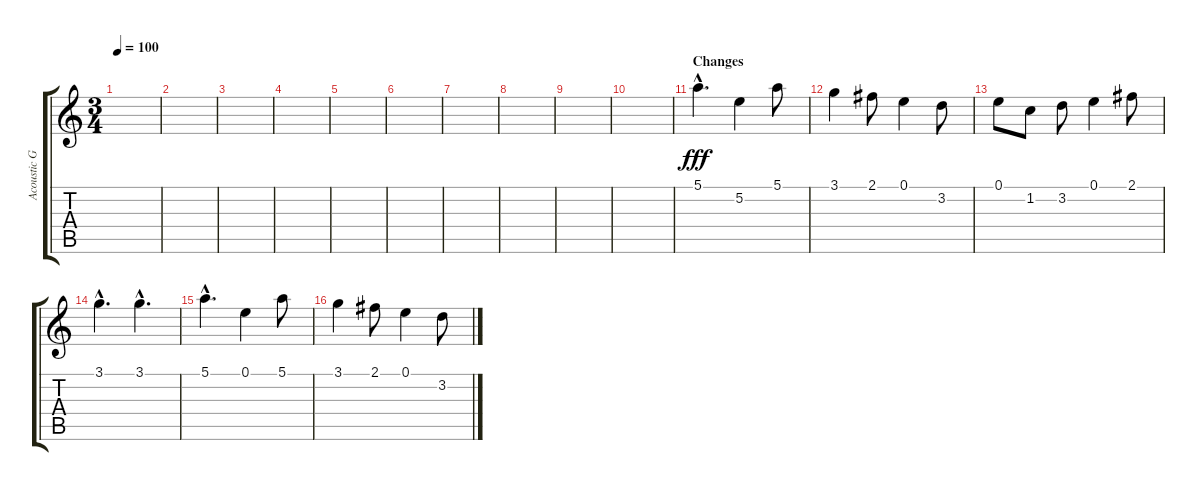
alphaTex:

\track ("Acoustic Guitar" "Acoustic G") {instrument acousticguitarsteel}
\staff {score tabs}
\tuning (E4 B3 G3 D3 A2 E2) {hide}
\ts (3 4)
\tempo 100
\clef g2
\ks c
|
|
|
|
|
|
|
|
|
|
\section ("" "Changes")
5.1{hac}.4{d dy fff} 5.2.4 5.1.8 |
3.1.4 2.1.8 0.1.4 3.2.8 |
0.1.8 1.2.8 3.2.8 0.1.4 2.1.8 |
3.1{hac}.4{d} 3.1{hac}.4{d} |
5.1{hac}.4{d} 0.1.4 5.1.8 |
3.1.4 2.1.8 0.1.4 3.2.8
